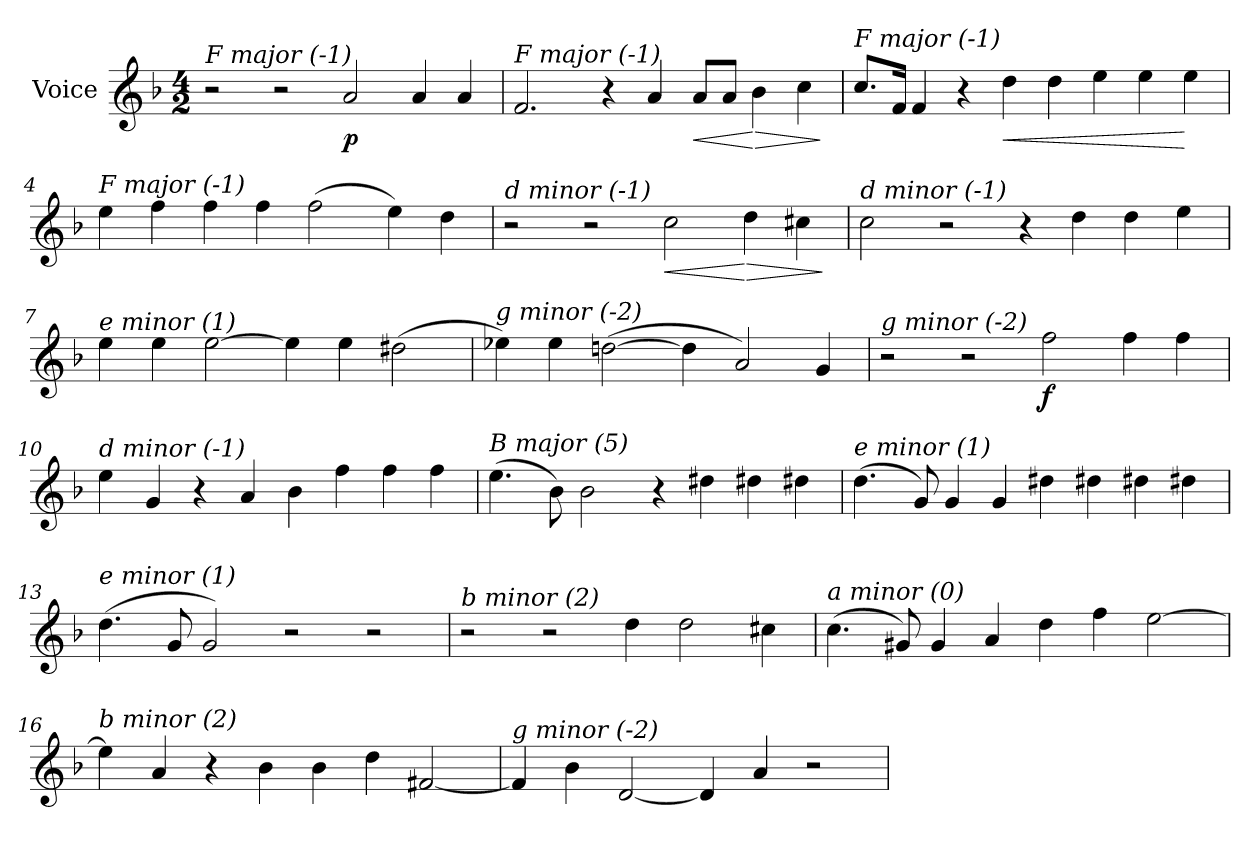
**kern	**dynam
*part1	*part1
*staff1	*staff1
*I"Voice	*
*clefG2	*
*k[b-]	*
*F:	*
*M4/2	*
=1	=1
!LO:TX:i:t=F major (-1)	!
2r	.
2r	.
!	!LO:DY:b
2a/	p
4a/	.
4a/	.
=2	=2
!LO:TX:i:t=F major (-1)	!
2.f/	.
4r	.
4a/	.
!	!LO:HP:b
8a/L	<
8a/J	.
!	!LO:HP:n=1:b
4b-\	[ >
4cc\	.
.	]
=3	=3
!LO:TX:i:t=F major (-1)	!
8.cc/L	.
16f/Jk	.
4f/	.
4r	.
!	!LO:HP:b
4dd\	<
4dd\	.
4ee\	.
4ee\	.
4ee\	[
=4	=4
!LO:TX:i:t=F major (-1)	!
4ee\	.
4ff\	.
4ff\	.
4ff\	.
(>2ff\	.
4ee\)	.
4dd\	.
!!LO:LB:g=z
=5	=5
!LO:TX:i:t=d minor (-1)	!
2r	.
2r	.
!	!LO:HP:b
2cc\	<
!	!LO:HP:n=1:b
4dd\	[ >
4cc#Xi\	.
.	]
=6	=6
!LO:TX:i:t=d minor (-1)	!
2cc\	.
2r	.
4r	.
4dd\	.
4dd\	.
4ee\	.
=7	=7
!LO:TX:i:t=e minor (1)	!
4ee\	.
4ee\	.
[2ee\	.
4ee\]	.
4ee\	.
(>2dd#X\	.
=8	=8
!LO:TX:i:t=g minor (-2)	!
4ee-X\)	.
4ee-\	.
(>[2ddn\	.
4dd\]	.
2a/)	.
4g/	.
!!LO:LB:g=z
=9	=9
!LO:TX:i:t=g minor (-2)	!
2r	.
2r	.
!	!LO:DY:b
2ff\	f
4ff\	.
4ff\	.
=10	=10
!LO:TX:i:t=d minor (-1)	!
4ee\	.
4g/	.
4r	.
4a/	.
4b-\	.
4ff\	.
4ff\	.
4ff\	.
=11	=11
!LO:TX:i:t=B major (5)	!
(>4.ee\	.
8b-\)	.
2b-\	.
4r	.
4dd#Xi\	.
4dd#Xi\	.
4dd#Xi\	.
=12	=12
!LO:TX:i:t=e minor (1)	!
(>4.dd\	.
8g/)	.
4g/	.
4g/	.
4dd#Xi\	.
4dd#Xi\	.
4dd#Xi\	.
4dd#Xi\	.
!!LO:LB:g=z
=13	=13
!LO:TX:i:t=e minor (1)	!
(>4.dd\	.
8g/	.
2g/)	.
2r	.
2r	.
=14	=14
!LO:TX:i:t=b minor (2)	!
2r	.
2r	.
4dd\	.
2dd\	.
4cc#Xi\	.
=15	=15
!LO:TX:i:t=a minor (0)	!
(>4.cc\	.
8g#X/)	.
4g#/	.
4a/	.
4dd\	.
4ff\	.
[2ee\	.
=16	=16
!LO:TX:i:t=b minor (2)	!
4ee\]	.
4a/	.
4r	.
4b-\	.
4b-\	.
4dd\	.
[2f#X/	.
!!LO:LB:g=z
=17	=17
!LO:TX:i:t=g minor (-2)	!
4f#/]	.
4b-\	.
[2d/	.
4d/]	.
4a/	.
2r	.
=	=
*-	*-
